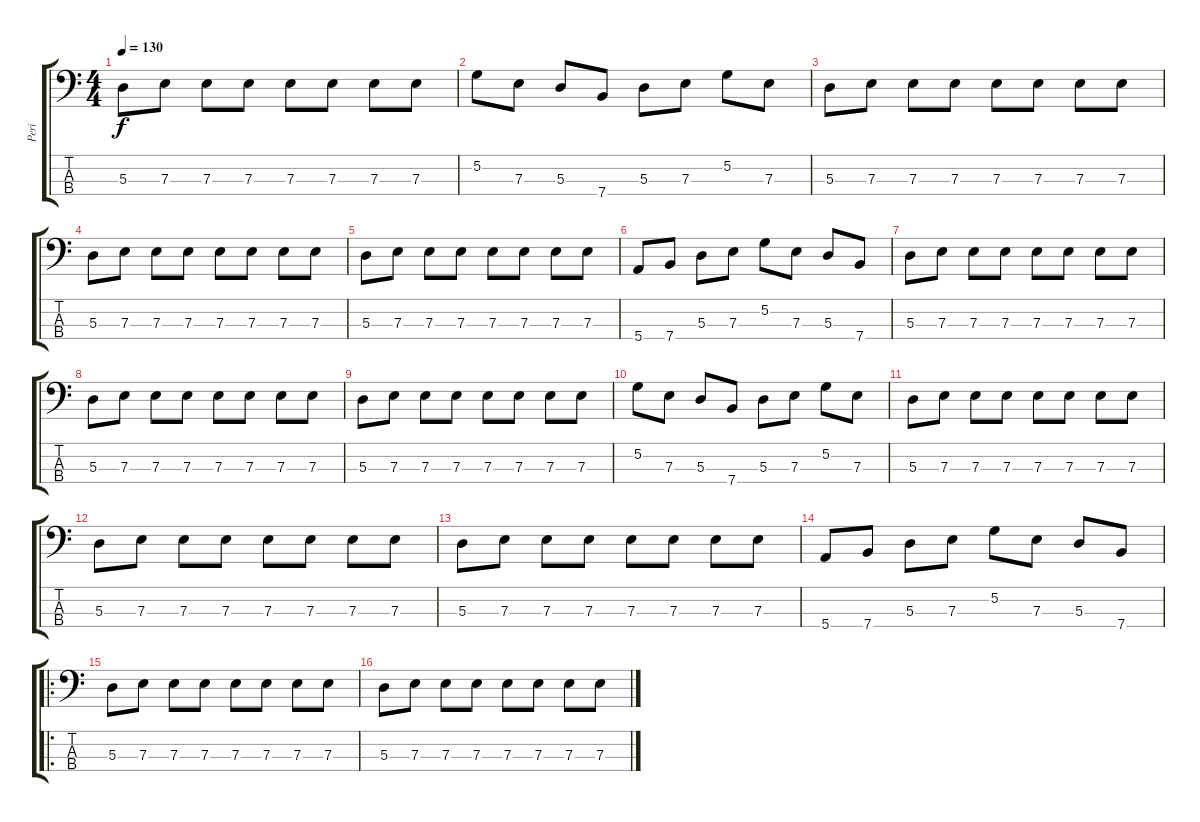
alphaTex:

\track ("Peri" "Peri") {instrument electricbassfinger}
\staff {score tabs}
\tuning (G2 D2 A1 E1) {hide}
\ts (4 4)
\tempo 130
\clef f4
\ks c
5.3.8{dy f} 7.3.8 7.3.8 7.3.8 7.3.8 7.3.8 7.3.8 7.3.8 |
5.2.8 7.3.8 5.3.8 7.4.8 5.3.8 7.3.8 5.2.8 7.3.8 |
5.3.8 7.3.8 7.3.8 7.3.8 7.3.8 7.3.8 7.3.8 7.3.8 |
5.3.8 7.3.8 7.3.8 7.3.8 7.3.8 7.3.8 7.3.8 7.3.8 |
5.3.8 7.3.8 7.3.8 7.3.8 7.3.8 7.3.8 7.3.8 7.3.8 |
5.4.8 7.4.8 5.3.8 7.3.8 5.2.8 7.3.8 5.3.8 7.4.8 |
5.3.8 7.3.8 7.3.8 7.3.8 7.3.8 7.3.8 7.3.8 7.3.8 |
5.3.8 7.3.8 7.3.8 7.3.8 7.3.8 7.3.8 7.3.8 7.3.8 |
5.3.8 7.3.8 7.3.8 7.3.8 7.3.8 7.3.8 7.3.8 7.3.8 |
5.2.8 7.3.8 5.3.8 7.4.8 5.3.8 7.3.8 5.2.8 7.3.8 |
5.3.8 7.3.8 7.3.8 7.3.8 7.3.8 7.3.8 7.3.8 7.3.8 |
5.3.8 7.3.8 7.3.8 7.3.8 7.3.8 7.3.8 7.3.8 7.3.8 |
5.3.8 7.3.8 7.3.8 7.3.8 7.3.8 7.3.8 7.3.8 7.3.8 |
5.4.8 7.4.8 5.3.8 7.3.8 5.2.8 7.3.8 5.3.8 7.4.8 |
\ro
5.3.8 7.3.8 7.3.8 7.3.8 7.3.8 7.3.8 7.3.8 7.3.8 |
5.3.8 7.3.8 7.3.8 7.3.8 7.3.8 7.3.8 7.3.8 7.3.8
